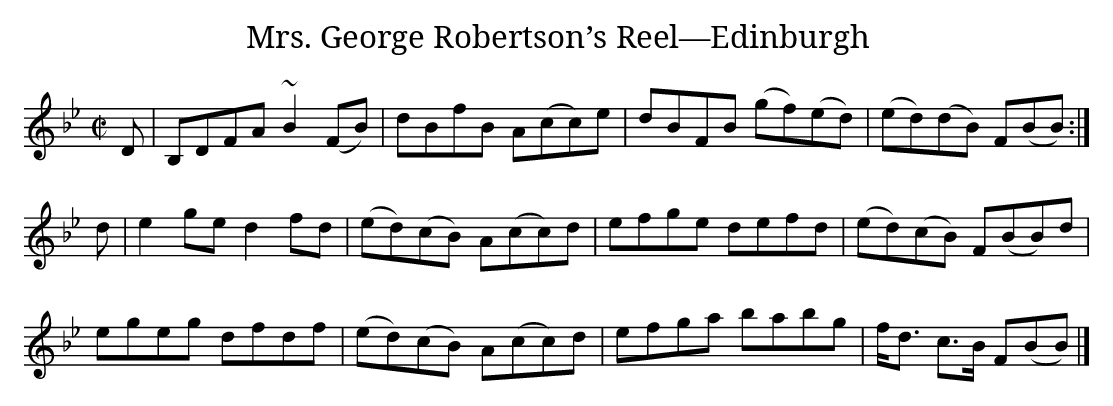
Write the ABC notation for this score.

X:1
T:Mrs. George Robertson’s Reel—Edinburgh
M:C|
L:1/8
K:Bb
D|B,DFA ~B2 (FB)|dBfB A(cc)e|dBFB (gf)(ed)|(ed)(dB) F(BB):|
d|e2 ge d2 fd|(ed)(cB) A(cc)d|efge defd|(ed)(cB) F(BB)d|
egeg dfdf|(ed)(cB) A(cc)d|efga babg|f<d c>B F(BB)|]
